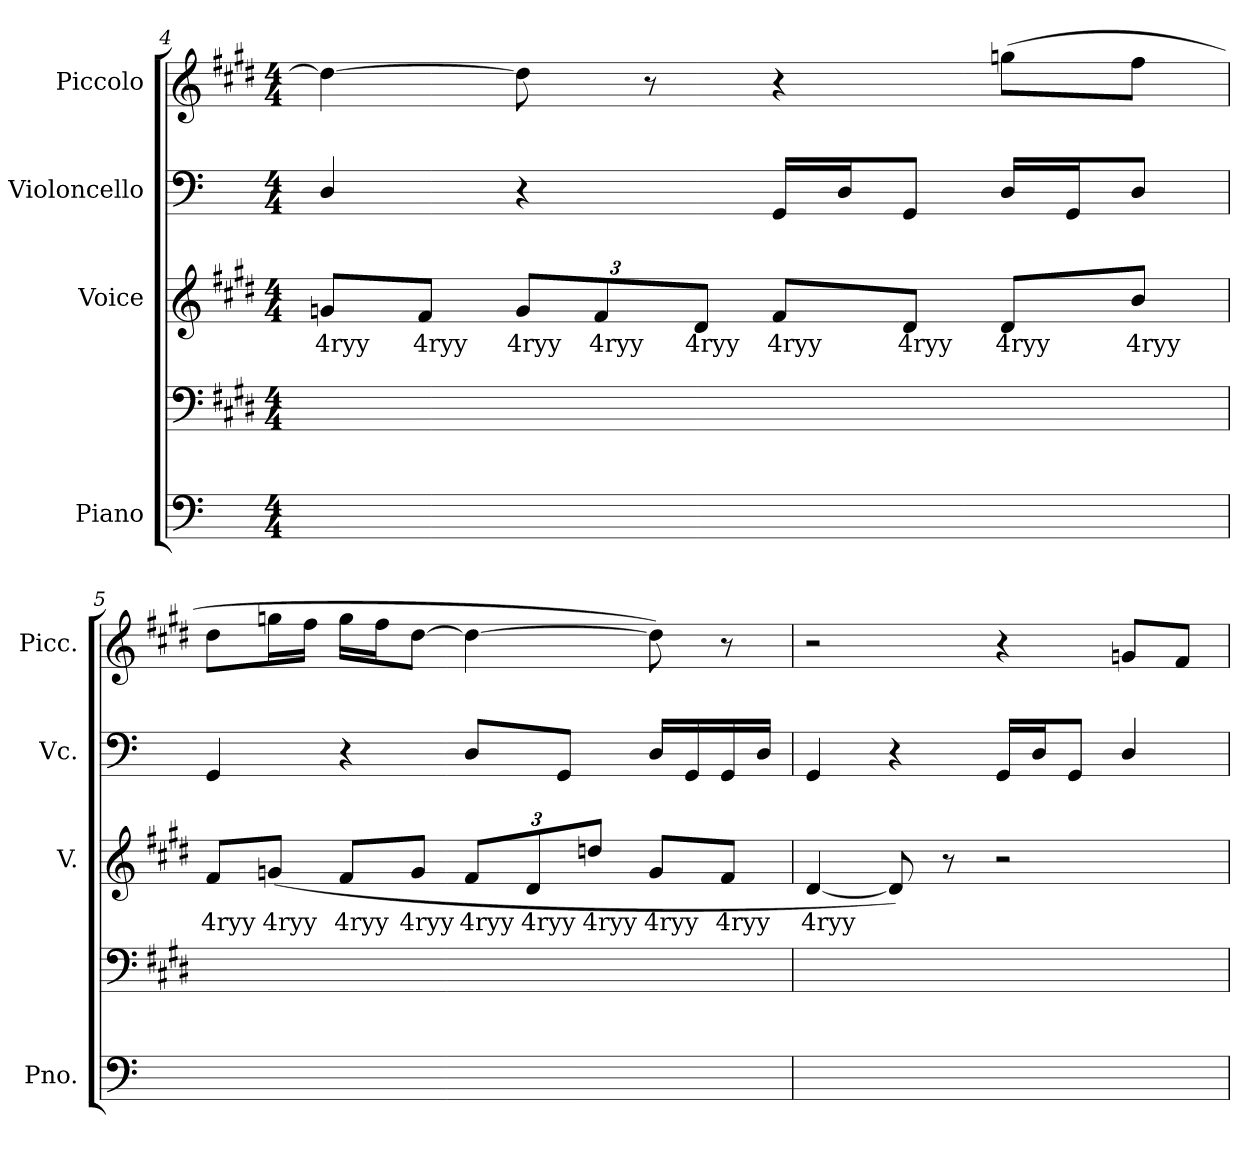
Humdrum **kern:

**kern	**kern	**kern	**text	**kern	**kern
*part4	*part4	*part3	*part3	*part2	*part1
*staff5	*staff4	*staff3	*staff3	*staff2	*staff1
*I"Piano	*	*I"Voice	*	*I"Violoncello	*I"Piccolo
*I'Pno.	*	*I'V.	*	*I'Vc.	*I'Picc.
*clefF4	*clefF4	*clefG2	*	*clefF4	*clefG2
*	*	*	*	*	*ITrd-7c-12
*k[]	*k[f#c#g#d#]	*k[f#c#g#d#]	*	*k[]	*k[f#c#g#d#]
*	*E:	*E:	*	*	*E:
*M4/4	*M4/4	*M4/4	*	*M4/4	*M4/4
=4	=4	=4	=4	=4	=4
1ryy	1ryy	8gn/L	4ryy	4D/	4ddd#_
.	.	8f#/J	4ryy	.	.
.	.	12g/L	4ryy	4r	8ddd#]
.	.	12f#/	4ryy	.	.
.	.	.	.	.	8r
.	.	12d#/J	4ryy	.	.
.	.	8f#/L	4ryy	16GGLL	4r
.	.	.	.	16DJ	.
.	.	8d#/J	4ryy	8GGJ	.
.	.	8d#/L	4ryy	16DLL	(8gggnL
.	.	.	.	16GGJ	.
.	.	8b/J	4ryy	8DJ	8fff#J
=5	=5	=5	=5	=5	=5
1ryy	1ryy	8f#/L	4ryy	4GG	8ddd#L
.	.	(8gn/J	4ryy	.	16gggnL
.	.	.	.	.	16fff#JJ
.	.	8f#/L	4ryy	4r	16gggLL
.	.	.	.	.	16fff#J
.	.	8g/J	4ryy	.	[8ddd#J
.	.	12f#/L	4ryy	8DL	4ddd#_
.	.	12d#/	4ryy	.	.
.	.	.	.	8GGJ	.
.	.	12ddn/J	4ryy	.	.
.	.	8g/L	4ryy	16DLL	8ddd#])
.	.	.	.	16GG	.
.	.	8f#/J	4ryy	16GG	8r
.	.	.	.	16DJJ	.
=6	=6	=6	=6	=6	=6
1ryy	1ryy	[4d#i	4ryy	4GG	2r
.	.	8d#])	.	4r	.
.	.	8r	.	.	.
.	.	2r	.	16GGLL	4r
.	.	.	.	16DJ	.
.	.	.	.	8GGJ	.
.	.	.	.	4D/	8ggnjL
.	.	.	.	.	8ff#J
=	=	=	=	=	=
*-	*-	*-	*-	*-	*-
